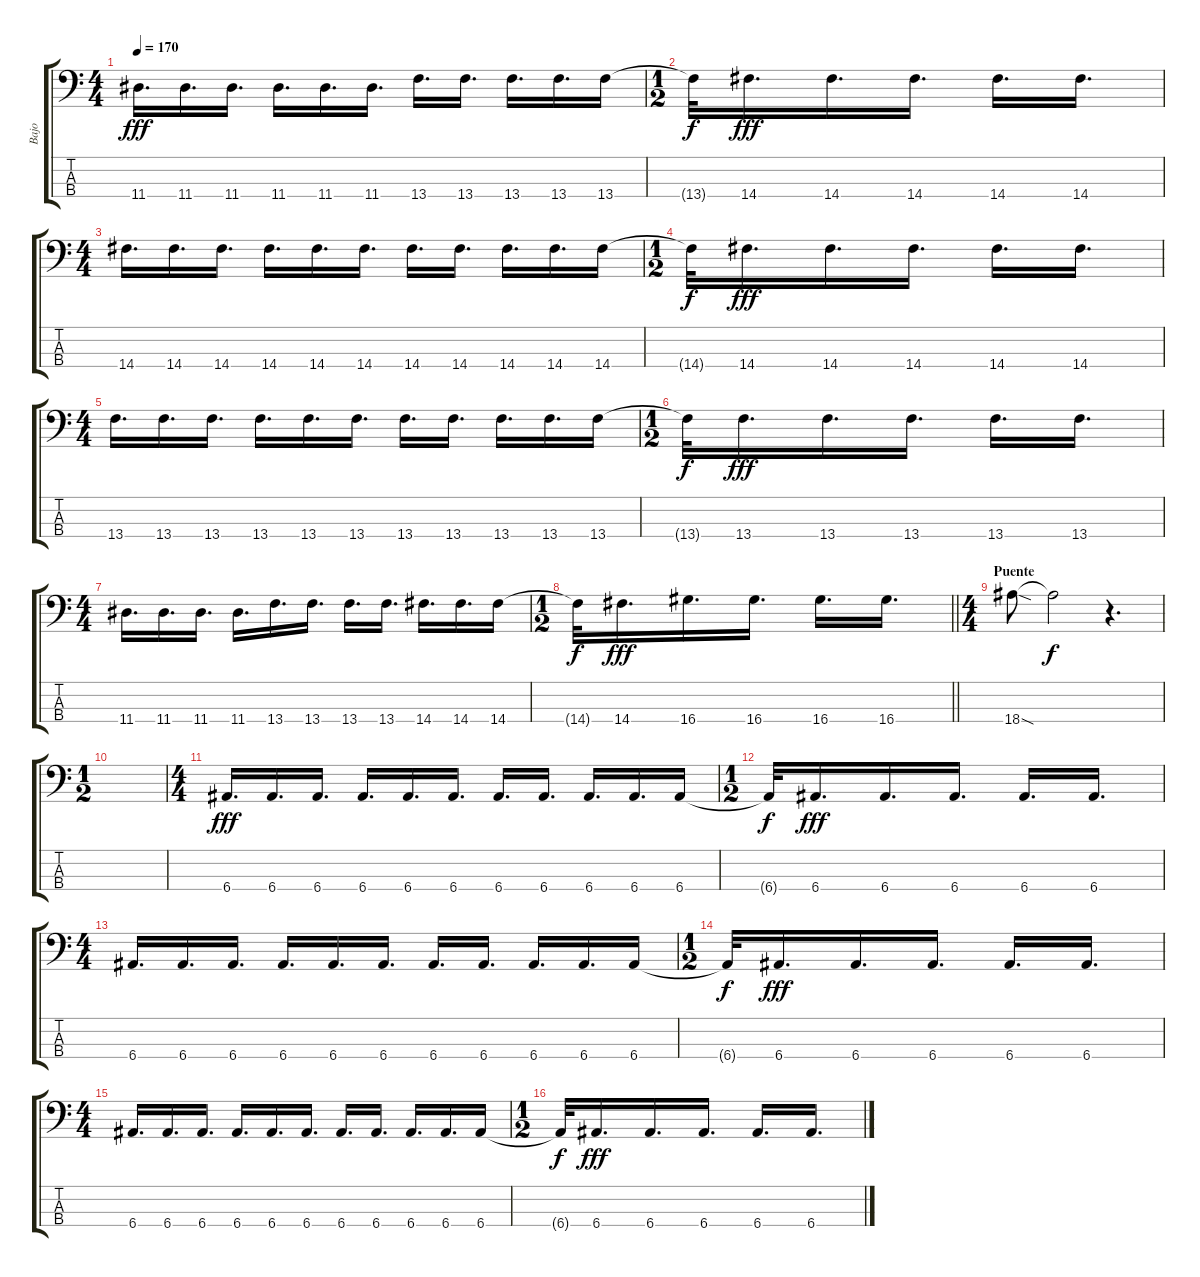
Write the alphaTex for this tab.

\track ("Bajo" "Bajo") {instrument electricbasspick}
\staff {score tabs}
\tuning (G2 D2 A1 E1) {hide}
\ts (4 4)
\tempo 170
\clef f4
\ks c
11.4.16{d dy fff} 11.4.16{d} 11.4.16{d} 11.4.16{d} 11.4.16{d} 11.4.16{d} 13.4.16{d} 13.4.16{d} 13.4.16{d} 13.4.16{d} 13.4.16 |
\ts (1 2)
13.4{t}.32{dy f} 14.4.16{d dy fff} 14.4.16{d} 14.4.16{d} 14.4.16{d} 14.4.16{d} |
\ts (4 4)
14.4.16{d} 14.4.16{d} 14.4.16{d} 14.4.16{d} 14.4.16{d} 14.4.16{d} 14.4.16{d} 14.4.16{d} 14.4.16{d} 14.4.16{d} 14.4.16 |
\ts (1 2)
14.4{t}.32{dy f} 14.4.16{d dy fff} 14.4.16{d} 14.4.16{d} 14.4.16{d} 14.4.16{d} |
\ts (4 4)
13.4.16{d} 13.4.16{d} 13.4.16{d} 13.4.16{d} 13.4.16{d} 13.4.16{d} 13.4.16{d} 13.4.16{d} 13.4.16{d} 13.4.16{d} 13.4.16 |
\ts (1 2)
13.4{t}.32{dy f} 13.4.16{d dy fff} 13.4.16{d} 13.4.16{d} 13.4.16{d} 13.4.16{d} |
\ts (4 4)
11.4.16{d} 11.4.16{d} 11.4.16{d} 11.4.16{d} 13.4.16{d} 13.4.16{d} 13.4.16{d} 13.4.16{d} 14.4.16{d} 14.4.16{d} 14.4.16 |
\ts (1 2)
\barLineRight lightlight
14.4{t}.32{dy f} 14.4.16{d dy fff} 16.4.16{d} 16.4.16{d} 16.4.16{d} 16.4.16{d} |
\ts (4 4)
\section ("" "Puente")
18.4{sod}.8 18.4{t}.2{dy f} r.4{d} |
\ts (1 2)
|
\ts (4 4)
6.4.16{d dy fff} 6.4.16{d} 6.4.16{d} 6.4.16{d} 6.4.16{d} 6.4.16{d} 6.4.16{d} 6.4.16{d} 6.4.16{d} 6.4.16{d} 6.4.16 |
\ts (1 2)
6.4{t}.32{dy f} 6.4.16{d dy fff} 6.4.16{d} 6.4.16{d} 6.4.16{d} 6.4.16{d} |
\ts (4 4)
6.4.16{d} 6.4.16{d} 6.4.16{d} 6.4.16{d} 6.4.16{d} 6.4.16{d} 6.4.16{d} 6.4.16{d} 6.4.16{d} 6.4.16{d} 6.4.16 |
\ts (1 2)
6.4{t}.32{dy f} 6.4.16{d dy fff} 6.4.16{d} 6.4.16{d} 6.4.16{d} 6.4.16{d} |
\ts (4 4)
6.4.16{d} 6.4.16{d} 6.4.16{d} 6.4.16{d} 6.4.16{d} 6.4.16{d} 6.4.16{d} 6.4.16{d} 6.4.16{d} 6.4.16{d} 6.4.16 |
\ts (1 2)
6.4{t}.32{dy f} 6.4.16{d dy fff} 6.4.16{d} 6.4.16{d} 6.4.16{d} 6.4.16{d}
